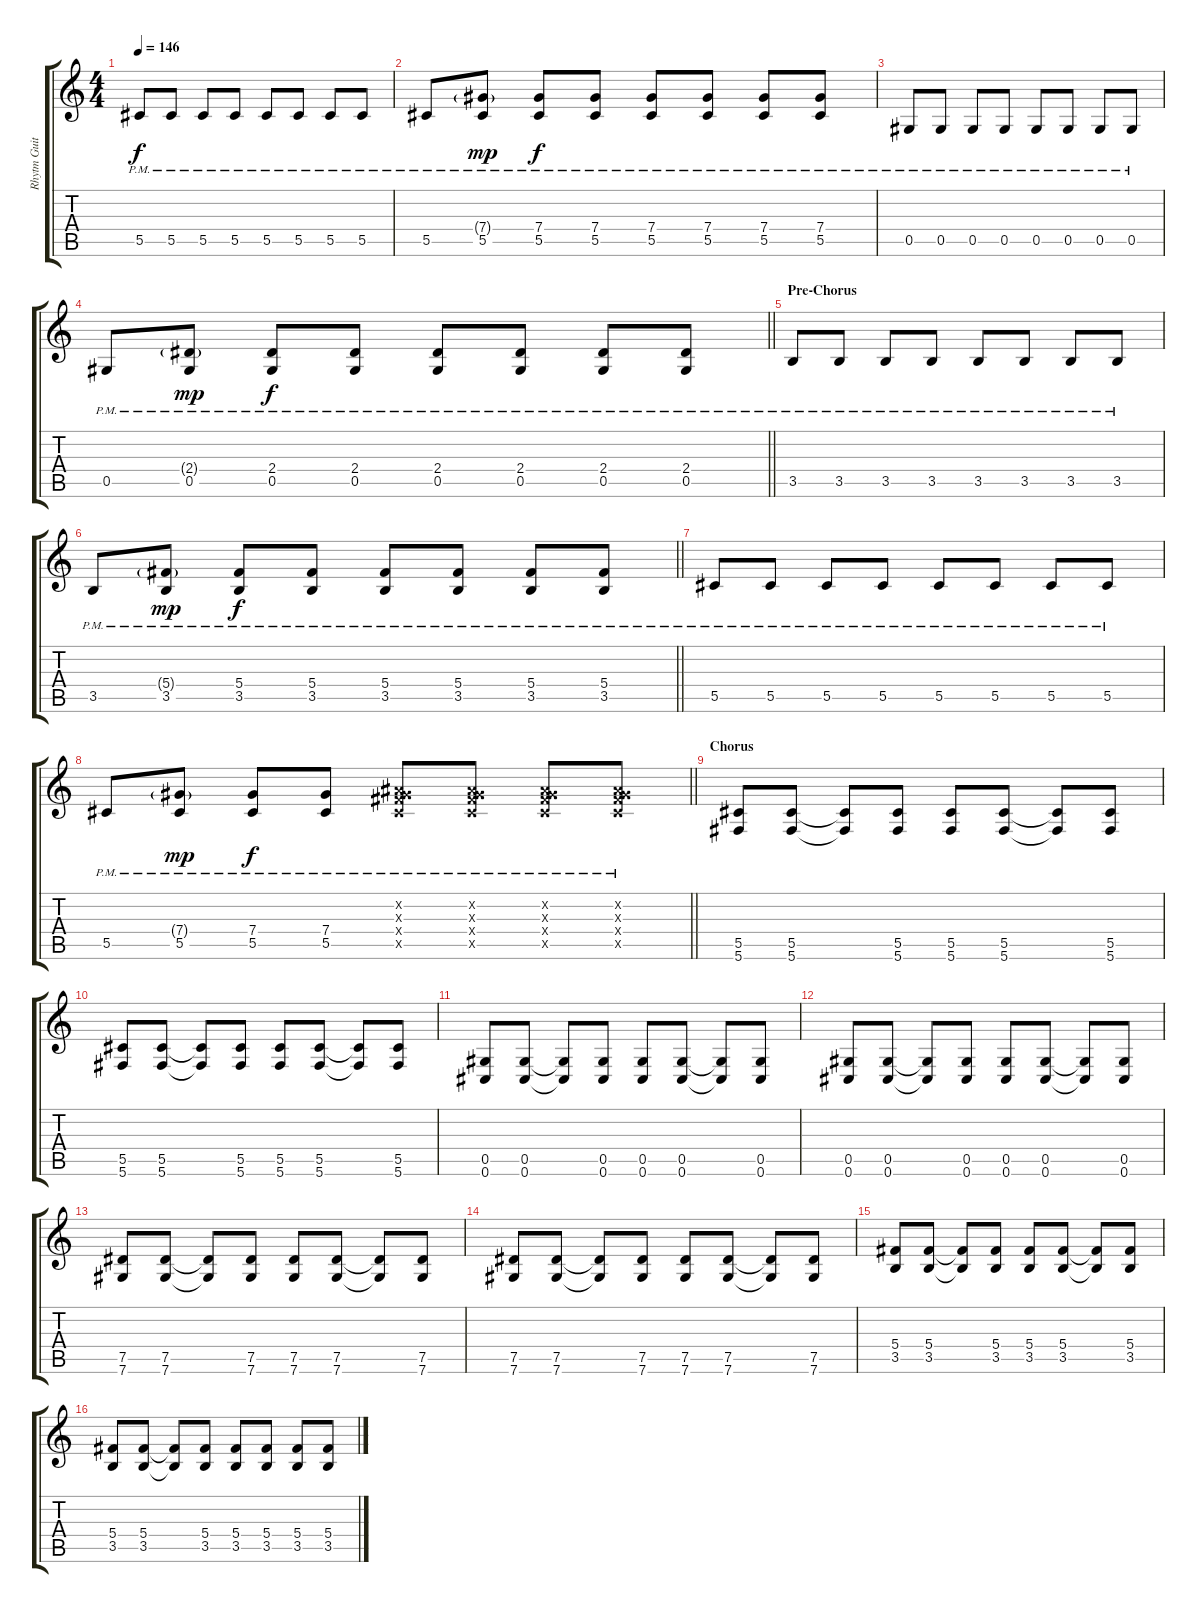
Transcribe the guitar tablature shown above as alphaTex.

\track ("Rhytm Guitar [R]" "Rhytm Guit") {instrument distortionguitar}
\staff {score tabs}
\tuning (Eb4 Bb3 Gb3 Db3 Ab2 Db2) {hide}
\ts (4 4)
\tempo 146
\clef g2
\ks c
5.5{pm}.8{dy f} 5.5{pm}.8 5.5{pm}.8 5.5{pm}.8 5.5{pm}.8 5.5{pm}.8 5.5{pm}.8 5.5{pm}.8 |
5.5{pm}.8 (7.4{g pm} 5.5{pm}).8{dy mp} (7.4{pm} 5.5{pm}).8{dy f} (7.4{pm} 5.5{pm}).8 (7.4{pm} 5.5{pm}).8 (7.4{pm} 5.5{pm}).8 (7.4{pm} 5.5{pm}).8 (7.4{pm} 5.5{pm}).8 |
0.5{pm}.8 0.5{pm}.8 0.5{pm}.8 0.5{pm}.8 0.5{pm}.8 0.5{pm}.8 0.5{pm}.8 0.5{pm}.8 |
\barLineRight lightlight
0.5{pm}.8 (2.4{g pm} 0.5{pm}).8{dy mp} (2.4{pm} 0.5{pm}).8{dy f} (2.4{pm} 0.5{pm}).8 (2.4{pm} 0.5{pm}).8 (2.4{pm} 0.5{pm}).8 (2.4{pm} 0.5{pm}).8 (2.4{pm} 0.5{pm}).8 |
\section ("" "Pre-Chorus")
3.5{pm}.8 3.5{pm}.8 3.5{pm}.8 3.5{pm}.8 3.5{pm}.8 3.5{pm}.8 3.5{pm}.8 3.5{pm}.8 |
\barLineRight lightlight
3.5{pm}.8 (5.4{g pm} 3.5{pm}).8{dy mp} (5.4{pm} 3.5{pm}).8{dy f} (5.4{pm} 3.5{pm}).8 (5.4{pm} 3.5{pm}).8 (5.4{pm} 3.5{pm}).8 (5.4{pm} 3.5{pm}).8 (5.4{pm} 3.5{pm}).8 |
5.5{pm}.8 5.5{pm}.8 5.5{pm}.8 5.5{pm}.8 5.5{pm}.8 5.5{pm}.8 5.5{pm}.8 5.5{pm}.8 |
\barLineRight lightlight
5.5{pm}.8 (7.4{g pm} 5.5{pm}).8{dy mp} (7.4{pm} 5.5{pm}).8{dy f} (7.4{pm} 5.5{pm}).8 (0.2{x} 0.3{x} 7.4{pm x} 5.5{pm x}).8 (0.2{x} 0.3{x} 7.4{pm x} 5.5{pm x}).8 (0.2{x} 0.3{x} 7.4{pm x} 5.5{pm x}).8 (0.2{x} 0.3{x} 7.4{pm x} 5.5{pm x}).8 |
\section ("" "Chorus")
(5.5 5.6).8 (5.5 5.6).8 (5.5{t} 5.6{t}).8 (5.5 5.6).8 (5.5 5.6).8 (5.5 5.6).8 (5.5{t} 5.6{t}).8 (5.5 5.6).8 |
(5.5 5.6).8 (5.5 5.6).8 (5.5{t} 5.6{t}).8 (5.5 5.6).8 (5.5 5.6).8 (5.5 5.6).8 (5.5{t} 5.6{t}).8 (5.5 5.6).8 |
(0.5 0.6).8 (0.5 0.6).8 (0.5{t} 0.6{t}).8 (0.5 0.6).8 (0.5 0.6).8 (0.5 0.6).8 (0.5{t} 0.6{t}).8 (0.5 0.6).8 |
(0.5 0.6).8 (0.5 0.6).8 (0.5{t} 0.6{t}).8 (0.5 0.6).8 (0.5 0.6).8 (0.5 0.6).8 (0.5{t} 0.6{t}).8 (0.5 0.6).8 |
(7.5 7.6).8 (7.5 7.6).8 (7.5{t} 7.6{t}).8 (7.5 7.6).8 (7.5 7.6).8 (7.5 7.6).8 (7.5{t} 7.6{t}).8 (7.5 7.6).8 |
(7.5 7.6).8 (7.5 7.6).8 (7.5{t} 7.6{t}).8 (7.5 7.6).8 (7.5 7.6).8 (7.5 7.6).8 (7.5{t} 7.6{t}).8 (7.5 7.6).8 |
(5.4 3.5).8 (5.4 3.5).8 (5.4{t} 3.5{t}).8 (5.4 3.5).8 (5.4 3.5).8 (5.4 3.5).8 (5.4{t} 3.5{t}).8 (5.4 3.5).8 |
(5.4 3.5).8 (5.4 3.5).8 (5.4{t} 3.5{t}).8 (5.4 3.5).8 (5.4 3.5).8 (5.4 3.5).8 (5.4 3.5).8 (5.4 3.5).8
